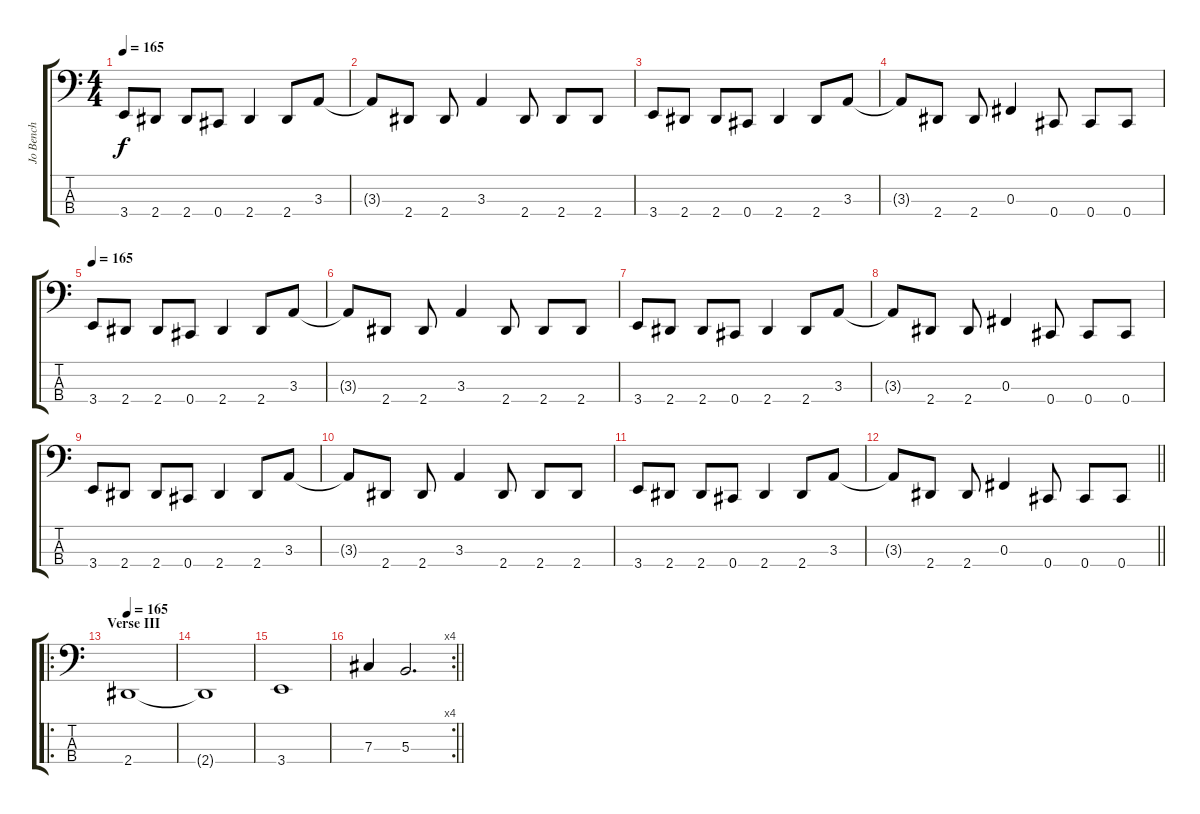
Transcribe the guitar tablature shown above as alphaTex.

\track ("Jo Bench" "Jo Bench") {instrument electricbasspick}
\staff {score tabs}
\tuning (E2 B1 Gb1 Db1) {hide}
\ts (4 4)
\tempo 165
\clef f4
\ks c
3.4.8{dy f} 2.4.8 2.4.8 0.4.8 2.4.4 2.4.8 3.3.8 |
3.3{t}.8 2.4.8 2.4.8 3.3.4 2.4.8 2.4.8 2.4.8 |
3.4.8 2.4.8 2.4.8 0.4.8 2.4.4 2.4.8 3.3.8 |
3.3{t}.8 2.4.8 2.4.8 0.3.4 0.4.8 0.4.8 0.4.8 |
\tempo 165
3.4.8 2.4.8 2.4.8 0.4.8 2.4.4 2.4.8 3.3.8 |
3.3{t}.8 2.4.8 2.4.8 3.3.4 2.4.8 2.4.8 2.4.8 |
3.4.8 2.4.8 2.4.8 0.4.8 2.4.4 2.4.8 3.3.8 |
3.3{t}.8 2.4.8 2.4.8 0.3.4 0.4.8 0.4.8 0.4.8 |
3.4.8 2.4.8 2.4.8 0.4.8 2.4.4 2.4.8 3.3.8 |
3.3{t}.8 2.4.8 2.4.8 3.3.4 2.4.8 2.4.8 2.4.8 |
3.4.8 2.4.8 2.4.8 0.4.8 2.4.4 2.4.8 3.3.8 |
\barLineRight lightlight
3.3{t}.8 2.4.8 2.4.8 0.3.4 0.4.8 0.4.8 0.4.8 |
\ro
\section ("" "Verse III")
\tempo 165
2.4.1 |
2.4{t}.1 |
3.4.1 |
\rc 4
\barLineRight lightlight
7.3.4 5.3.2{d}
